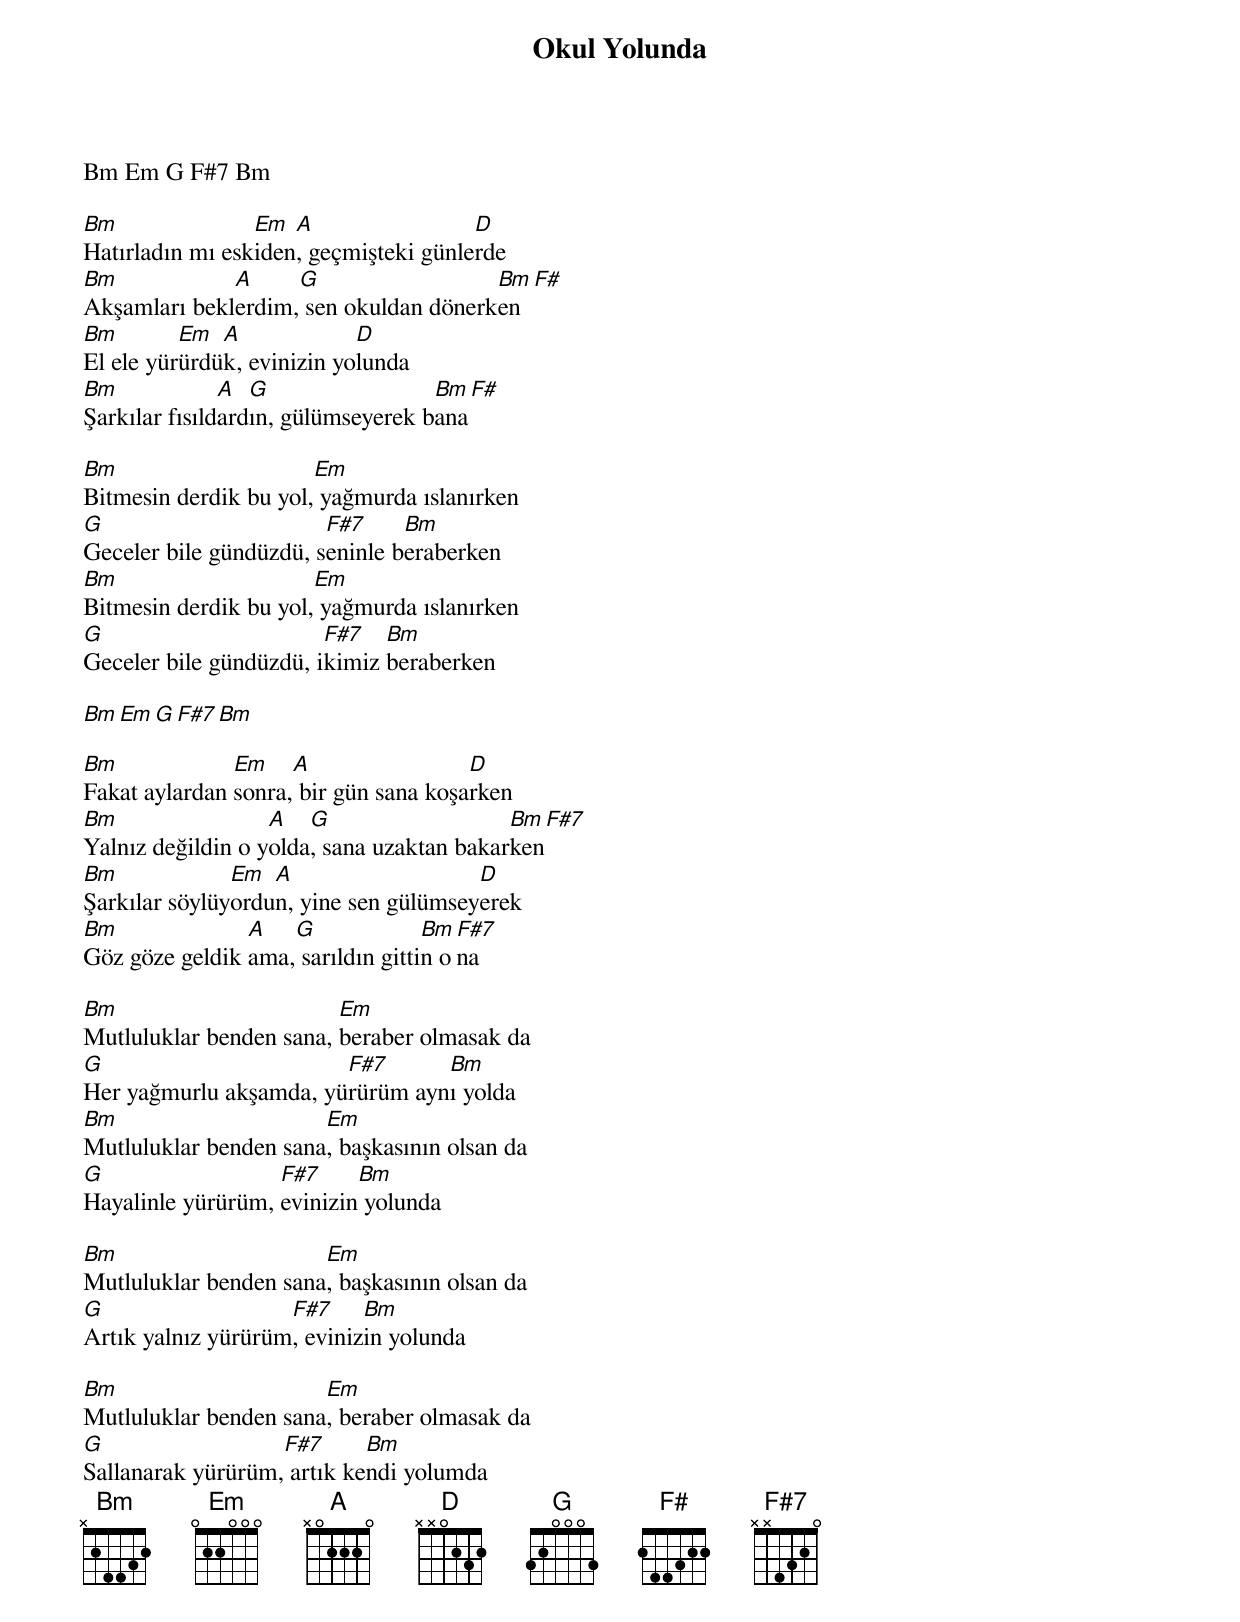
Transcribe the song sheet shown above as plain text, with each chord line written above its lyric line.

{title: Okul Yolunda}
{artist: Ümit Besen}

Bm Em G F#7 Bm

Bm               Em  A                 D
Hatırladın mı eskiden, geçmişteki günlerde
Bm            A     G                  Bm F#
Akşamları beklerdim, sen okuldan dönerken
Bm        Em  A             D
El ele yürürdük, evinizin yolunda
Bm             A  G                 Bm F#
Şarkılar fısıldardın, gülümseyerek bana

Bm                     Em
Bitmesin derdik bu yol, yağmurda ıslanırken
G                       F#7     Bm
Geceler bile gündüzdü, seninle beraberken
Bm                     Em
Bitmesin derdik bu yol, yağmurda ıslanırken
G                       F#7   Bm
Geceler bile gündüzdü, ikimiz beraberken

Bm Em G F#7 Bm

Bm             Em    A                 D
Fakat aylardan sonra, bir gün sana koşarken
Bm                 A   G                   Bm F#7
Yalnız değildin o yolda, sana uzaktan bakarken
Bm             Em  A                   D
Şarkılar söylüyordun, yine sen gülümseyerek
Bm              A   G              Bm F#7
Göz göze geldik ama, sarıldın gittin ona

Bm                       Em
Mutluluklar benden sana, beraber olmasak da
G                       F#7      Bm
Her yağmurlu akşamda, yürürüm aynı yolda
Bm                     Em
Mutluluklar benden sana, başkasının olsan da
G                  F#7     Bm
Hayalinle yürürüm, evinizin yolunda

Bm                     Em
Mutluluklar benden sana, başkasının olsan da
G                   F#7     Bm
Artık yalnız yürürüm, evinizin yolunda

Bm                     Em
Mutluluklar benden sana, beraber olmasak da
G                  F#7      Bm
Sallanarak yürürüm, artık kendi yolumda
